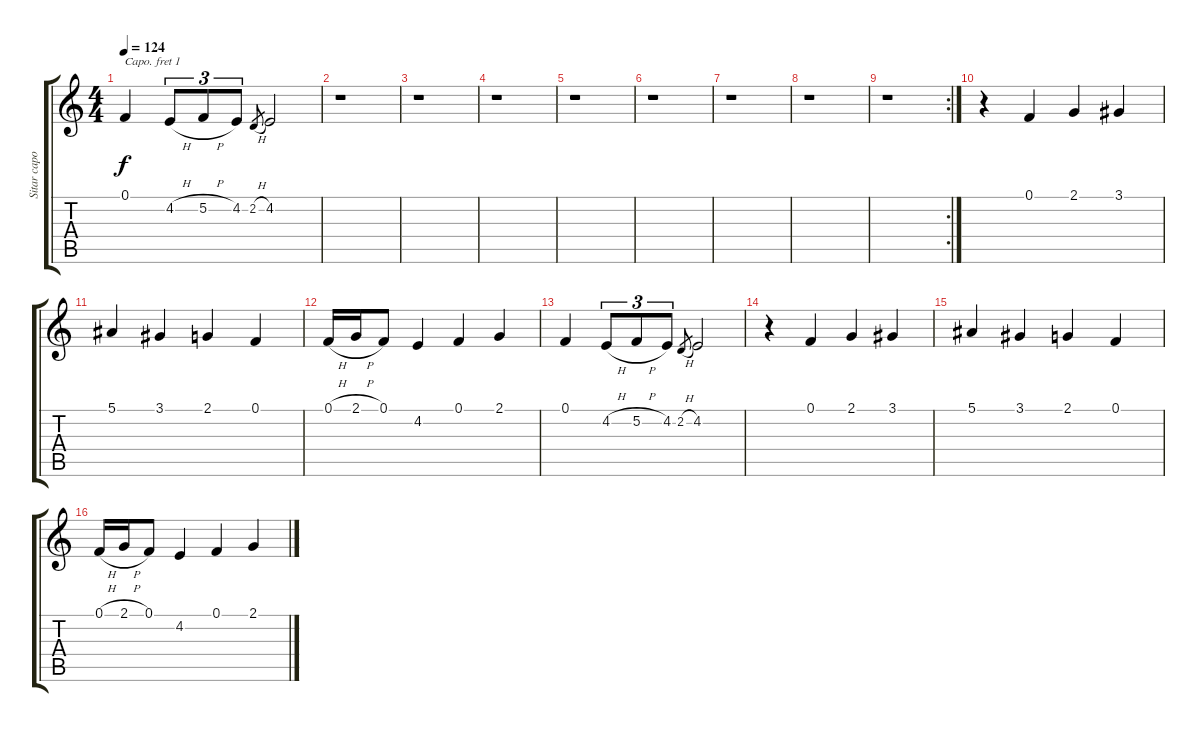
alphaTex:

\track ("Sitar capo 1" "Sitar capo") {instrument sitar}
\staff {score tabs}
\capo 1
\tuning (E4 B3 G3 D3 A2 E2) {hide}
\ts (4 4)
\tempo 124
\clef g2
\ks c
0.1.4{dy f} 4.2{h}.8{tu (3 2)} 5.2{h}.8{tu (3 2)} 4.2.8{tu (3 2)} 2.2{h}.8{gr} 4.2.2 |
r.1 |
r.1 |
r.1 |
r.1 |
r.1 |
r.1 |
r.1 |
\rc 2
r.1 |
r.4 0.1.4 2.1.4 3.1.4 |
5.1.4 3.1.4 2.1.4 0.1.4 |
0.1{h}.16 2.1{h}.16 0.1.8 4.2.4 0.1.4 2.1.4 |
0.1.4 4.2{h}.8{tu (3 2)} 5.2{h}.8{tu (3 2)} 4.2.8{tu (3 2)} 2.2{h}.8{gr} 4.2.2 |
r.4 0.1.4 2.1.4 3.1.4 |
5.1.4 3.1.4 2.1.4 0.1.4 |
0.1{h}.16 2.1{h}.16 0.1.8 4.2.4 0.1.4 2.1.4
